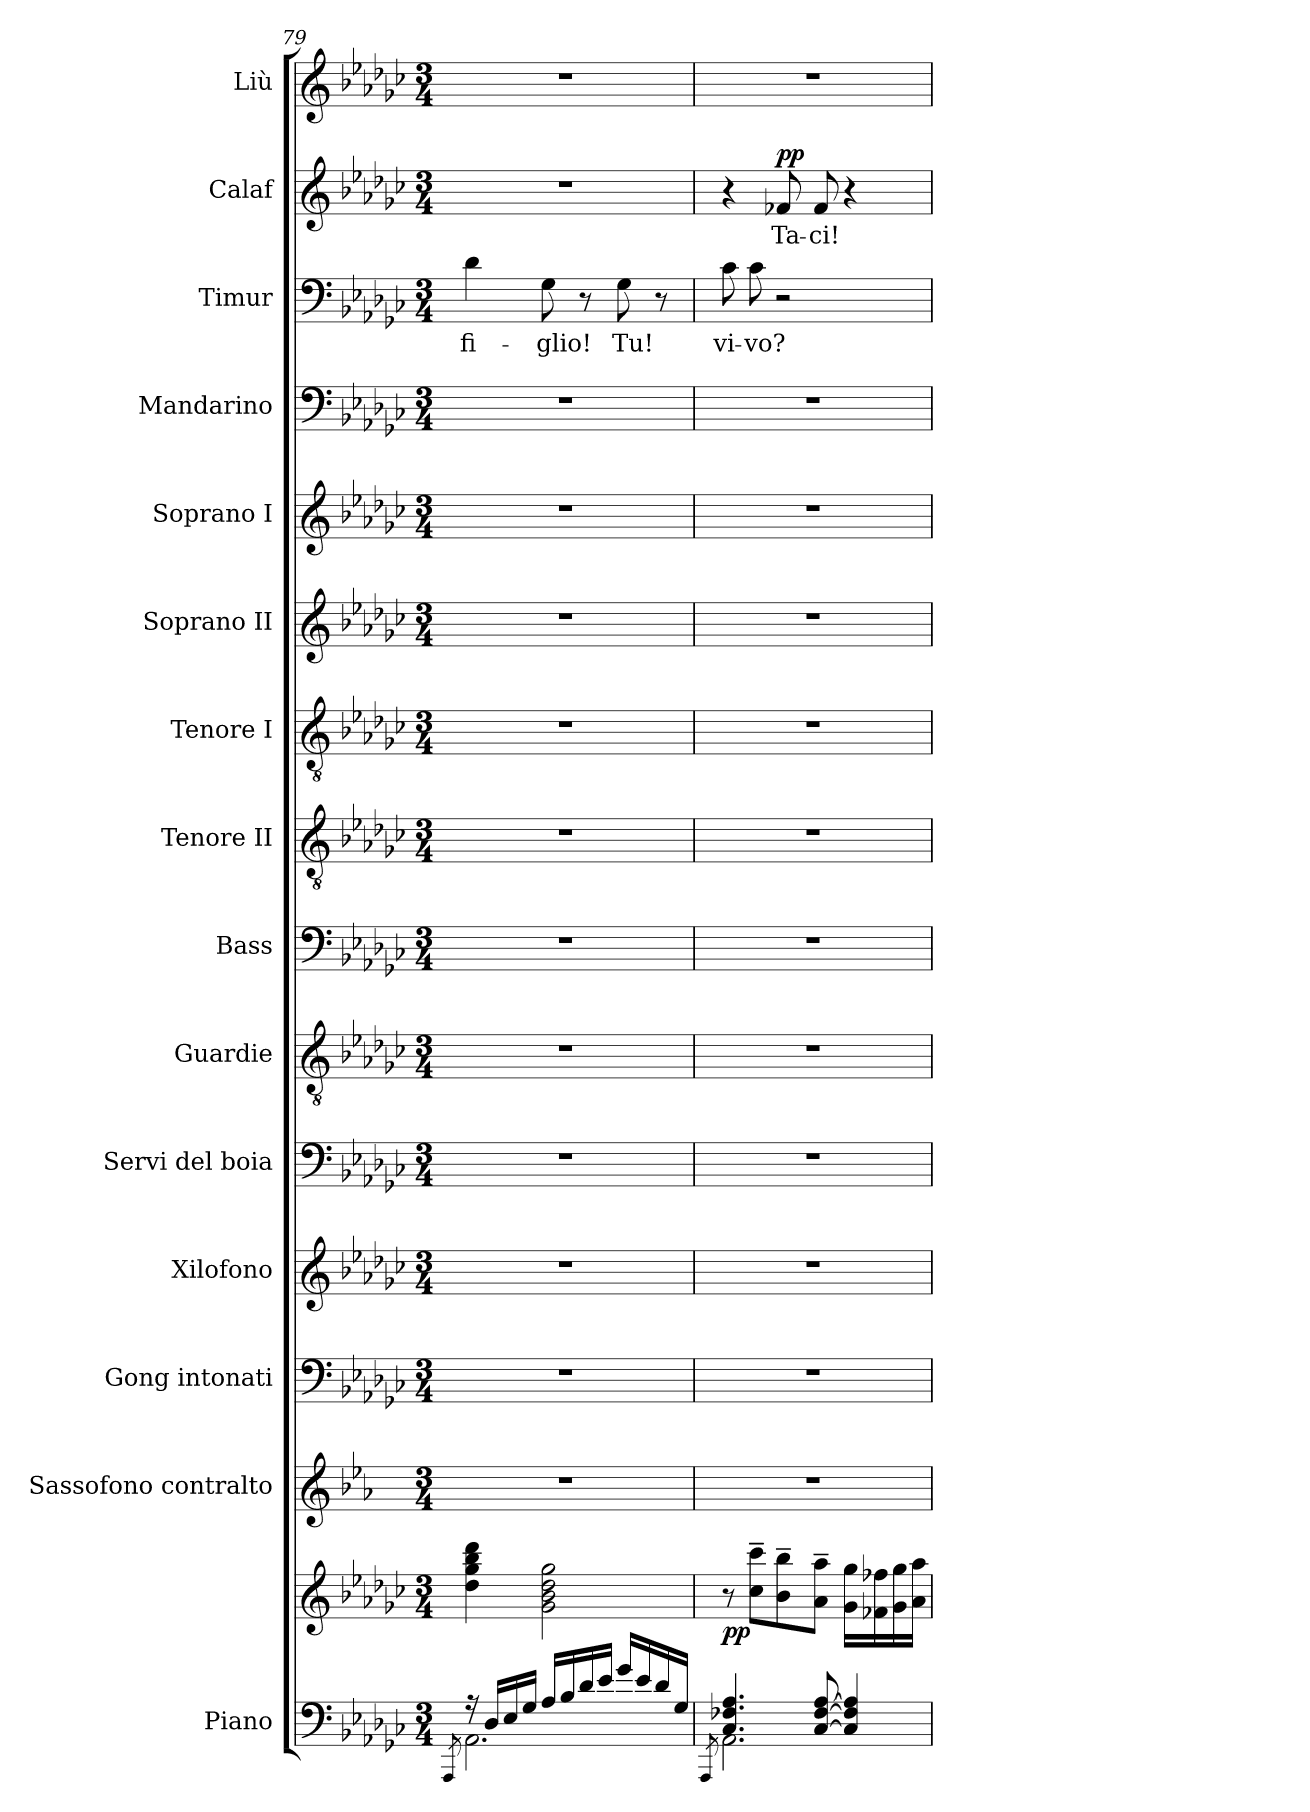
**kern	**kern	**dynam	**kern	**kern	**kern	**kern	**kern	**kern	**kern	**kern	**kern	**kern	**kern	**kern	**text	**kern	**text	**dynam	**kern
*part15	*part15	*part15	*part14	*part13	*part12	*part11	*part10	*part9	*part8	*part7	*part6	*part5	*part4	*part3	*part3	*part2	*part2	*part2	*part1
*staff16	*staff15	*staff15/16	*staff14	*staff13	*staff12	*staff11	*staff10	*staff9	*staff8	*staff7	*staff6	*staff5	*staff4	*staff3	*staff3	*staff2	*staff2	*staff2	*staff1
*I"Piano	*	*	*I"Sassofono contralto	*I"Gong intonati	*I"Xilofono	*I"Servi del boia	*I"Guardie	*I"Bass	*I"Tenore II	*I"Tenore I	*I"Soprano II	*I"Soprano I	*I"Mandarino	*I"Timur	*	*I"Calaf	*	*	*I"Liù
*I'Pno.	*	*	*	*I'Gong int.	*I'Xil.	*I'Ser.B.	*I'G.	*I'B.	*I'T. II	*I'T. I	*I'S. II	*I'S. I	*I'M.	*I'T.	*	*I'C.	*	*	*I'L.
*clefF4	*clefG2	*	*clefG2	*clefF4	*clefG2	*clefF4	*clefGv2	*clefF4	*clefGv2	*clefGv2	*clefG2	*clefG2	*clefF4	*clefF4	*	*clefG2	*	*	*clefG2
*	*	*	*ITrd5c9	*	*ITrd-7c-12	*	*	*	*	*	*	*	*	*	*	*	*	*	*
*k[b-e-a-d-g-c-]	*k[b-e-a-d-g-c-]	*	*k[b-e-a-d-g-c-]	*k[b-e-a-d-g-c-]	*k[b-e-a-d-g-c-]	*k[b-e-a-d-g-c-]	*k[b-e-a-d-g-c-]	*k[b-e-a-d-g-c-]	*k[b-e-a-d-g-c-]	*k[b-e-a-d-g-c-]	*k[b-e-a-d-g-c-]	*k[b-e-a-d-g-c-]	*k[b-e-a-d-g-c-]	*k[b-e-a-d-g-c-]	*	*k[b-e-a-d-g-c-]	*	*	*k[b-e-a-d-g-c-]
*M3/4	*M3/4	*	*M3/4	*M3/4	*M3/4	*M3/4	*M3/4	*M3/4	*M3/4	*M3/4	*M3/4	*M3/4	*M3/4	*M3/4	*	*M3/4	*	*	*M3/4
=79	=79	=79	=79	=79	=79	=79	=79	=79	=79	=79	=79	=79	=79	=79	=79	=79	=79	=79	=79
*^	*	*	*	*	*	*	*	*	*	*	*	*	*	*	*	*	*	*	*
.	8qAAA-/	.	.	.	.	.	.	.	.	.	.	.	.	.	.	.	.	.	.	.
!	!	!	!	!	!	!	!	!	!	!	!	!	!	!	!	!LO:LY:b	!	!	!	!
16r	2.AA-\	4dd-\ 4gg-\ 4bb-\ 4ddd-\	.	2.r	2.r	2.r	2.r	2.r	2.r	2.r	2.r	2.r	2.r	2.r	4d-\	fi-	2.r	.	.	2.r
16D-/LL	.	.	.	.	.	.	.	.	.	.	.	.	.	.	.	.	.	.	.	.
16E-/	.	.	.	.	.	.	.	.	.	.	.	.	.	.	.	.	.	.	.	.
16G-/JJ	.	.	.	.	.	.	.	.	.	.	.	.	.	.	.	.	.	.	.	.
!	!	!	!	!	!	!	!	!	!	!	!	!	!	!	!	!LO:LY:b	!	!	!	!
16A-/LL	.	2g-\ 2b-\ 2dd-\ 2gg-\	.	.	.	.	.	.	.	.	.	.	.	.	8G-\	-glio!	.	.	.	.
16B-/	.	.	.	.	.	.	.	.	.	.	.	.	.	.	.	.	.	.	.	.
16d-/	.	.	.	.	.	.	.	.	.	.	.	.	.	.	8r	.	.	.	.	.
16e-/JJ	.	.	.	.	.	.	.	.	.	.	.	.	.	.	.	.	.	.	.	.
!	!	!	!	!	!	!	!	!	!	!	!	!	!	!	!	!LO:LY:b	!	!	!	!
16g-/LL	.	.	.	.	.	.	.	.	.	.	.	.	.	.	8G-\	Tu!	.	.	.	.
16e-/	.	.	.	.	.	.	.	.	.	.	.	.	.	.	.	.	.	.	.	.
16d-/	.	.	.	.	.	.	.	.	.	.	.	.	.	.	8r	.	.	.	.	.
16G-/JJ	.	.	.	.	.	.	.	.	.	.	.	.	.	.	.	.	.	.	.	.
=80	=80	=80	=80	=80	=80	=80	=80	=80	=80	=80	=80	=80	=80	=80	=80	=80	=80	=80	=80	=80
.	8qAAA-/	.	.	.	.	.	.	.	.	.	.	.	.	.	.	.	.	.	.	.
!	!	!	!LO:DY:b	!	!	!	!	!	!	!	!	!	!	!	!	!LO:LY:b	!	!	!	!
4.C-/ 4.F-X/ 4.A-/	2.AA-\	8r	pp	2.r	2.r	2.r	2.r	2.r	2.r	2.r	2.r	2.r	2.r	2.r	8c-\	vi-	4r	.	.	2.r
!	!	!	!	!	!	!	!	!	!	!	!	!	!	!	!	!LO:LY:b	!	!	!	!
.	.	8cc-\~ 8ccc-\~L	.	.	.	.	.	.	.	.	.	.	.	.	8c-\	-vo?	.	.	.	.
!	!	!	!	!	!	!	!	!	!	!	!	!	!	!	!	!	!	!LO:LY:b	!LO:DY:a	!
.	.	8b-\~ 8bb-\~	.	.	.	.	.	.	.	.	.	.	.	.	2r	.	8f-X/	Ta-	pp	.
!	!	!	!	!	!	!	!	!	!	!	!	!	!	!	!	!	!	!LO:LY:b	!	!
[8C-/ [8F-/ [8A-/	.	8a-\~ 8aa-\~J	.	.	.	.	.	.	.	.	.	.	.	.	.	.	8f-/	-ci!	.	.
4C-/] 4F-/] 4A-/]	.	16g-\ 16gg-\LL	.	.	.	.	.	.	.	.	.	.	.	.	.	.	4r	.	.	.
.	.	16f-X\ 16ff-X\	.	.	.	.	.	.	.	.	.	.	.	.	.	.	.	.	.	.
.	.	16g-\ 16gg-\	.	.	.	.	.	.	.	.	.	.	.	.	.	.	.	.	.	.
.	.	16a-\ 16aa-\JJ	.	.	.	.	.	.	.	.	.	.	.	.	.	.	.	.	.	.
*v	*v	*	*	*	*	*	*	*	*	*	*	*	*	*	*	*	*	*	*	*
=	=	=	=	=	=	=	=	=	=	=	=	=	=	=	=	=	=	=	=
*-	*-	*-	*-	*-	*-	*-	*-	*-	*-	*-	*-	*-	*-	*-	*-	*-	*-	*-	*-
